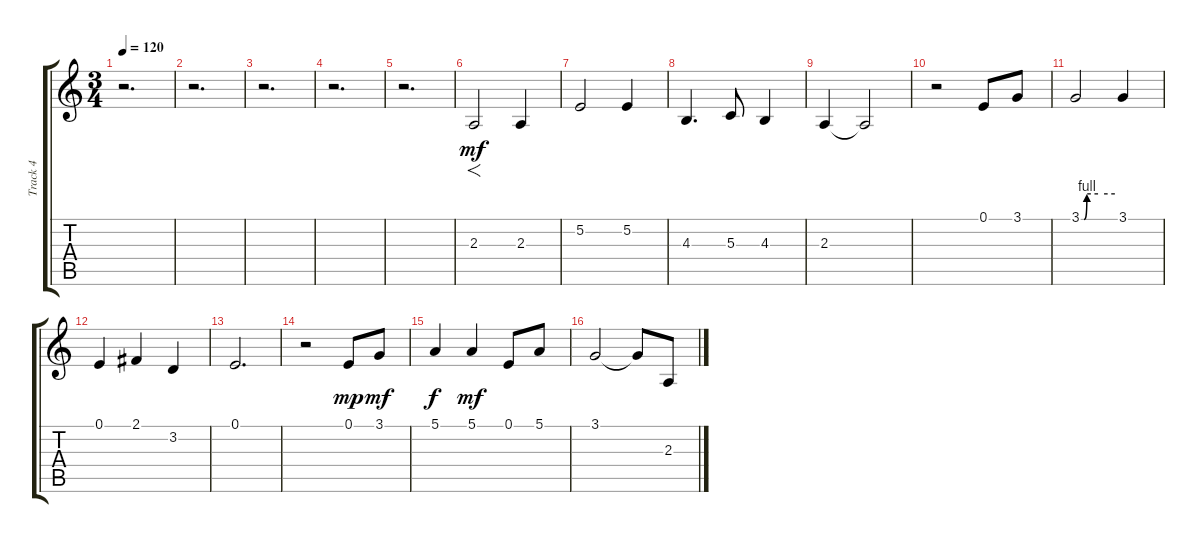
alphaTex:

\track ("Track 4" "Track 4") {instrument bassoon}
\staff {score tabs}
\tuning (E4 B3 G3 D3 A2 E2) {hide}
\ts (3 4)
\tempo 120
\clef g2
\ks c
r.2{d dy mf} |
r.2{d} |
r.2{d} |
r.2{d} |
r.2{d} |
2.3.2{f} 2.3.4 |
5.2.2 5.2.4 |
4.3.4{d} 5.3.8 4.3.4 |
2.3.4 2.3{t}.2 |
r.2 0.1.8 3.1.8 |
3.1{be (custom 0 0 5 0 10 4 30 4 60 4)}.2 3.1.4 |
0.1.4 2.1.4 3.2.4 |
0.1.2{d} |
r.2 0.1.8{dy mp} 3.1.8{dy mf} |
5.1.4{dy f} 5.1.4{dy mf} 0.1.8 5.1.8 |
3.1.2 3.1{t}.8 2.3.8
